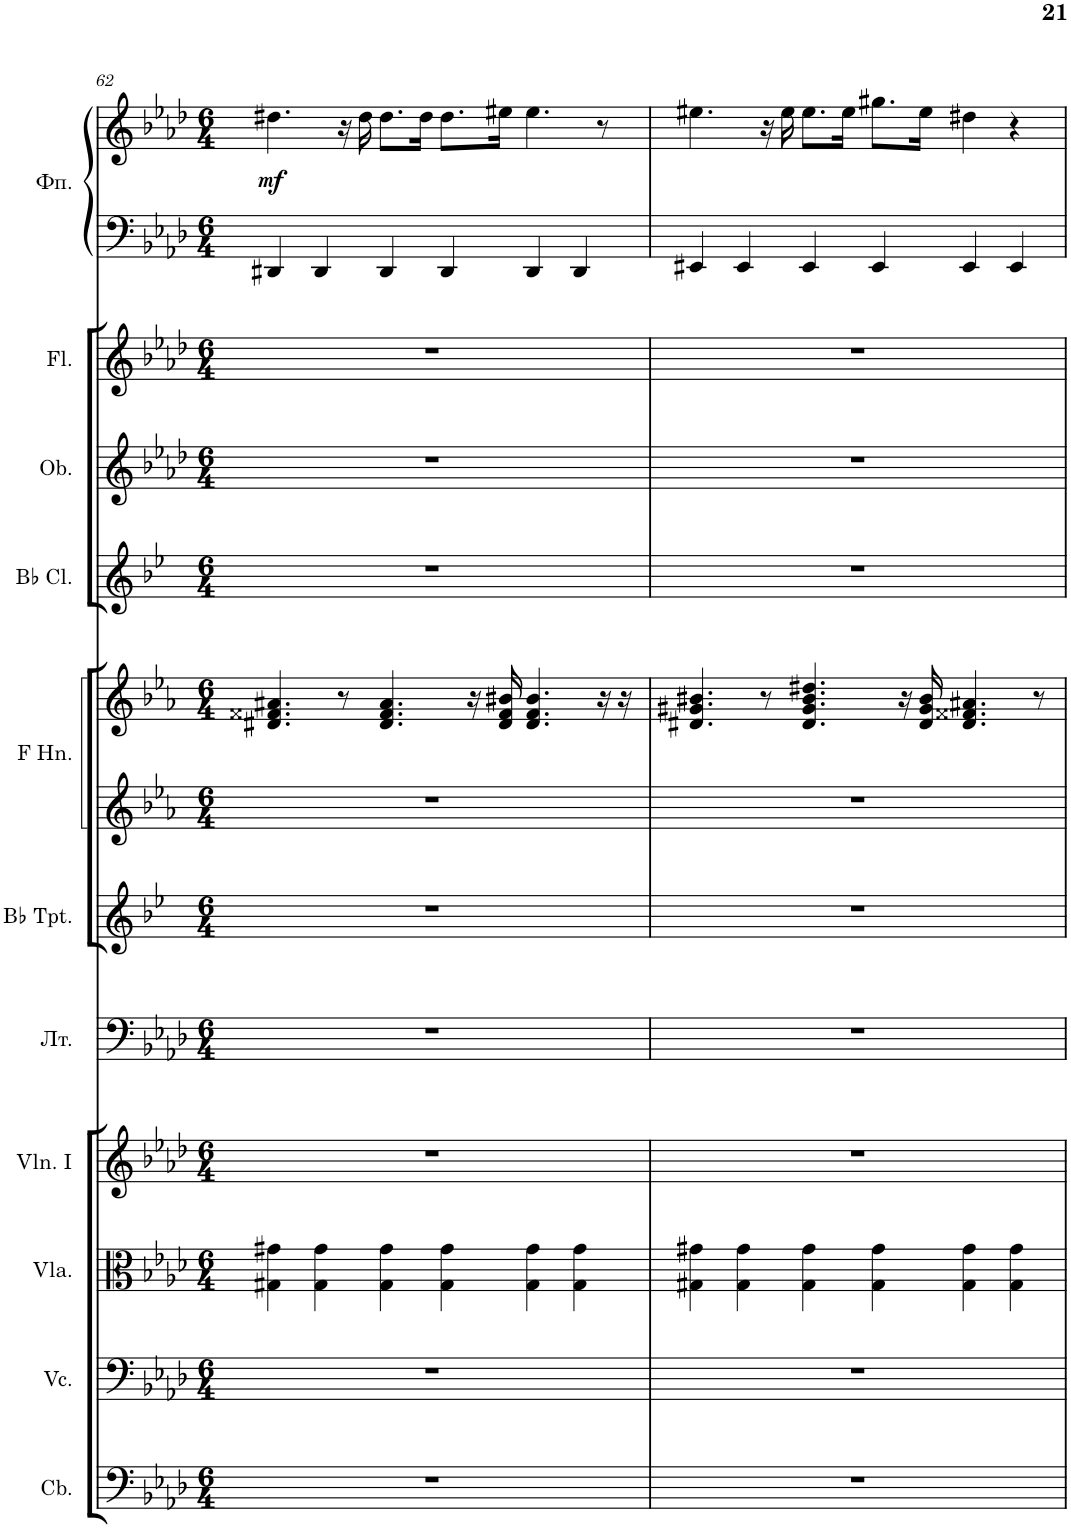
**kern	**kern	**kern	**kern	**kern	**kern	**kern	**kern	**kern	**kern	**kern	**kern	**kern	**dynam
*part11	*part10	*part9	*part8	*part7	*part6	*part5	*part5	*part4	*part3	*part2	*part1	*part1	*part1
*staff13	*staff12	*staff11	*staff10	*staff9	*staff8	*staff7	*staff6	*staff5	*staff4	*staff3	*staff2	*staff1	*staff1/2
*I"Contrabasses	*I"Violoncellos	*I"Violas	*I"Violins I	*I"Литавры	*I"Trumpets in Bb	*I"Horns in F	*	*I"Clarinets in Bb	*I"Oboes	*I"Flutes	*I"Фортепиано	*	*
*I'Cb.	*I'Vc.	*I'Vla.	*I'Vln. I	*	*	*	*	*	*I'Ob.	*I'Fl.	*	*	*
!!LO:PB:g=z
*clefF4	*clefF4	*clefC3	*clefG2	*clefF4	*clefG2	*clefG2	*clefG2	*clefG2	*clefG2	*clefG2	*clefF4	*clefG2	*
*Trd7c12	*	*	*	*	*Trd1c2	*Trd4c7	*Trd4c7	*Trd1c2	*	*	*	*	*
*k[b-e-a-d-]	*k[b-e-a-d-]	*k[b-e-a-d-]	*k[b-e-a-d-]	*k[b-e-a-d-]	*k[b-e-]	*k[b-e-a-]	*k[b-e-a-]	*k[b-e-]	*k[b-e-a-d-]	*k[b-e-a-d-]	*k[b-e-a-d-]	*k[b-e-a-d-]	*
*M6/4	*M6/4	*M6/4	*M6/4	*M6/4	*M6/4	*M6/4	*M6/4	*M6/4	*M6/4	*M6/4	*M6/4	*M6/4	*
=62	=62	=62	=62	=62	=62	=62	=62	=62	=62	=62	=62	=62	=62
!	!	!	!	!	!	!	!	!	!	!	!	!	!LO:DY:b
1.r	1.r	4G#X\ 4g#X\	1.r	1.r	1.r	1.r	4.d#X/ 4.f##X/ 4.a#X/	1.r	1.r	1.r	4DD#X/	4.dd#X\	mf
.	.	4G#\ 4g#\	.	.	.	.	.	.	.	.	4DD#/	.	.
.	.	.	.	.	.	.	8r	.	.	.	.	16r	.
.	.	.	.	.	.	.	.	.	.	.	.	16dd#\	.
.	.	4G#\ 4g#\	.	.	.	.	4.d#/ 4.f##/ 4.a#/	.	.	.	4DD#/	8.dd#\L	.
.	.	.	.	.	.	.	.	.	.	.	.	16dd#\Jk	.
.	.	4G#\ 4g#\	.	.	.	.	.	.	.	.	4DD#/	8.dd#\L	.
.	.	.	.	.	.	.	16r	.	.	.	.	.	.
.	.	.	.	.	.	.	16d#/ 16f##/ 16b#X/	.	.	.	.	16ee#X\Jk	.
.	.	4G#\ 4g#\	.	.	.	.	4.d#/ 4.f##/ 4.b#/	.	.	.	4DD#/	4.ee#\	.
.	.	4G#\ 4g#\	.	.	.	.	.	.	.	.	4DD#/	.	.
.	.	.	.	.	.	.	16r	.	.	.	.	8r	.
.	.	.	.	.	.	.	16r	.	.	.	.	.	.
=63	=63	=63	=63	=63	=63	=63	=63	=63	=63	=63	=63	=63	=63
1.r	1.r	4G#X\ 4g#X\	1.r	1.r	1.r	1.r	4.d#X/ 4.g#X/ 4.b#X/	1.r	1.r	1.r	4EE#X/	4.ee#X\	.
.	.	4G#\ 4g#\	.	.	.	.	.	.	.	.	4EE#/	.	.
.	.	.	.	.	.	.	8r	.	.	.	.	16r	.
.	.	.	.	.	.	.	.	.	.	.	.	16ee#\	.
.	.	4G#\ 4g#\	.	.	.	.	4.d#/ 4.g#/ 4.b#/ 4.dd#X/	.	.	.	4EE#/	8.ee#\L	.
.	.	.	.	.	.	.	.	.	.	.	.	16ee#\Jk	.
.	.	4G#\ 4g#\	.	.	.	.	.	.	.	.	4EE#/	8.gg#X\L	.
.	.	.	.	.	.	.	16r	.	.	.	.	.	.
.	.	.	.	.	.	.	16d#/ 16g#/ 16b#/	.	.	.	.	16ee#\Jk	.
.	.	4G#\ 4g#\	.	.	.	.	4.d#/ 4.f##X/ 4.a#X/	.	.	.	4EE#/	4dd#X\	.
.	.	4G#\ 4g#\	.	.	.	.	.	.	.	.	4EE#/	4r	.
.	.	.	.	.	.	.	8r	.	.	.	.	.	.
=	=	=	=	=	=	=	=	=	=	=	=	=	=
*-	*-	*-	*-	*-	*-	*-	*-	*-	*-	*-	*-	*-	*-
